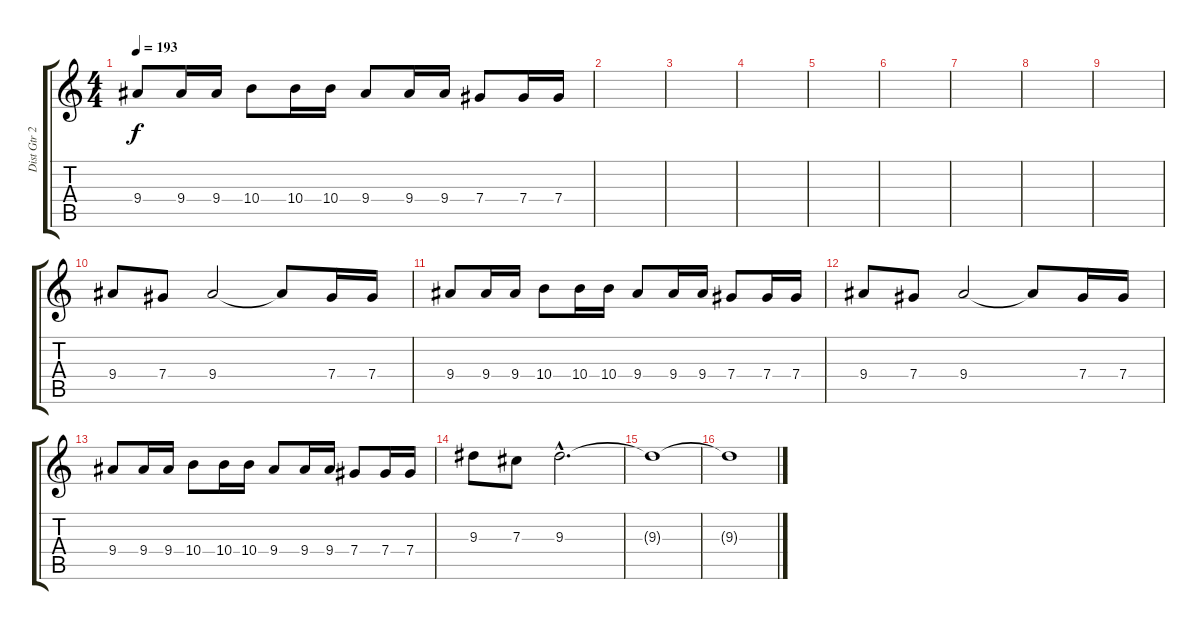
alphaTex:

\track ("Dist Gtr 2" "Dist Gtr 2") {instrument distortionguitar}
\staff {score tabs}
\tuning (Eb4 Bb3 Gb3 Db3 Ab2 Eb2) {hide}
\ts (4 4)
\tempo 193
\clef g2
\ks c
9.4.8{dy f} 9.4.16 9.4.16 10.4.8 10.4.16 10.4.16 9.4.8 9.4.16 9.4.16 7.4.8 7.4.16 7.4.16 |
|
|
|
|
|
|
|
|
9.4.8 7.4.8 9.4.2 9.4{t}.8 7.4.16 7.4.16 |
9.4.8 9.4.16 9.4.16 10.4.8 10.4.16 10.4.16 9.4.8 9.4.16 9.4.16 7.4.8 7.4.16 7.4.16 |
9.4.8 7.4.8 9.4.2 9.4{t}.8 7.4.16 7.4.16 |
9.4.8 9.4.16 9.4.16 10.4.8 10.4.16 10.4.16 9.4.8 9.4.16 9.4.16 7.4.8 7.4.16 7.4.16 |
9.3.8 7.3.8 9.3{hac}.2{d} |
9.3{t}.1{volume 1} |
9.3{t}.1
